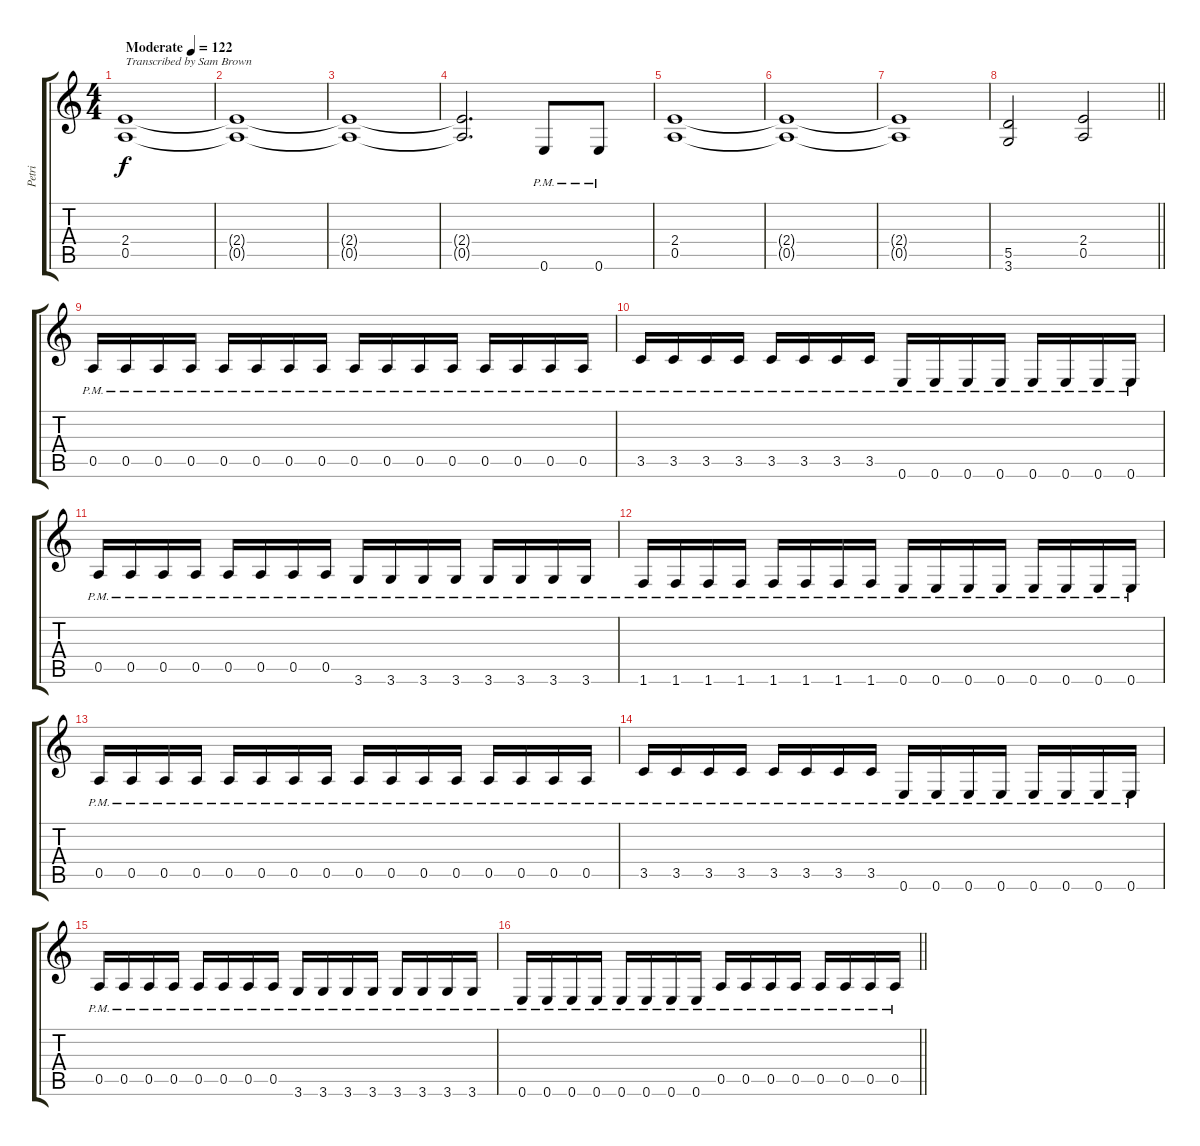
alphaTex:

\track ("Petri" "Petri") {instrument distortionguitar}
\staff {score tabs}
\tuning (E4 B3 G3 D3 A2 E2) {hide}
\ts (4 4)
\tempo (122 "Moderate")
\clef g2
\ks c
(2.4 0.5).1{txt "Transcribed by Sam Brown" dy f instrument distortionguitar} |
(2.4{t} 0.5{t}).1 |
(2.4{t} 0.5{t}).1 |
(2.4{t} 0.5{t}).2{d} 0.6{pm}.8 0.6{pm}.8 |
(2.4 0.5).1 |
(2.4{t} 0.5{t}).1 |
(2.4{t} 0.5{t}).1 |
\barLineRight lightlight
(5.5 3.6).2 (2.4 0.5).2 |
\section ("" "")
0.5{pm}.16 0.5{pm}.16 0.5{pm}.16 0.5{pm}.16 0.5{pm}.16 0.5{pm}.16 0.5{pm}.16 0.5{pm}.16 0.5{pm}.16 0.5{pm}.16 0.5{pm}.16 0.5{pm}.16 0.5{pm}.16 0.5{pm}.16 0.5{pm}.16 0.5{pm}.16 |
3.5{pm}.16 3.5{pm}.16 3.5{pm}.16 3.5{pm}.16 3.5{pm}.16 3.5{pm}.16 3.5{pm}.16 3.5{pm}.16 0.6{pm}.16 0.6{pm}.16 0.6{pm}.16 0.6{pm}.16 0.6{pm}.16 0.6{pm}.16 0.6{pm}.16 0.6{pm}.16 |
0.5{pm}.16 0.5{pm}.16 0.5{pm}.16 0.5{pm}.16 0.5{pm}.16 0.5{pm}.16 0.5{pm}.16 0.5{pm}.16 3.6{pm}.16 3.6{pm}.16 3.6{pm}.16 3.6{pm}.16 3.6{pm}.16 3.6{pm}.16 3.6{pm}.16 3.6{pm}.16 |
1.6{pm}.16 1.6{pm}.16 1.6{pm}.16 1.6{pm}.16 1.6{pm}.16 1.6{pm}.16 1.6{pm}.16 1.6{pm}.16 0.6{pm}.16 0.6{pm}.16 0.6{pm}.16 0.6{pm}.16 0.6{pm}.16 0.6{pm}.16 0.6{pm}.16 0.6{pm}.16 |
0.5{pm}.16 0.5{pm}.16 0.5{pm}.16 0.5{pm}.16 0.5{pm}.16 0.5{pm}.16 0.5{pm}.16 0.5{pm}.16 0.5{pm}.16 0.5{pm}.16 0.5{pm}.16 0.5{pm}.16 0.5{pm}.16 0.5{pm}.16 0.5{pm}.16 0.5{pm}.16 |
3.5{pm}.16 3.5{pm}.16 3.5{pm}.16 3.5{pm}.16 3.5{pm}.16 3.5{pm}.16 3.5{pm}.16 3.5{pm}.16 0.6{pm}.16 0.6{pm}.16 0.6{pm}.16 0.6{pm}.16 0.6{pm}.16 0.6{pm}.16 0.6{pm}.16 0.6{pm}.16 |
0.5{pm}.16 0.5{pm}.16 0.5{pm}.16 0.5{pm}.16 0.5{pm}.16 0.5{pm}.16 0.5{pm}.16 0.5{pm}.16 3.6{pm}.16 3.6{pm}.16 3.6{pm}.16 3.6{pm}.16 3.6{pm}.16 3.6{pm}.16 3.6{pm}.16 3.6{pm}.16 |
\barLineRight lightlight
0.6{pm}.16 0.6{pm}.16 0.6{pm}.16 0.6{pm}.16 0.6{pm}.16 0.6{pm}.16 0.6{pm}.16 0.6{pm}.16 0.5{pm}.16 0.5{pm}.16 0.5{pm}.16 0.5{pm}.16 0.5{pm}.16 0.5{pm}.16 0.5{pm}.16 0.5{pm}.16
